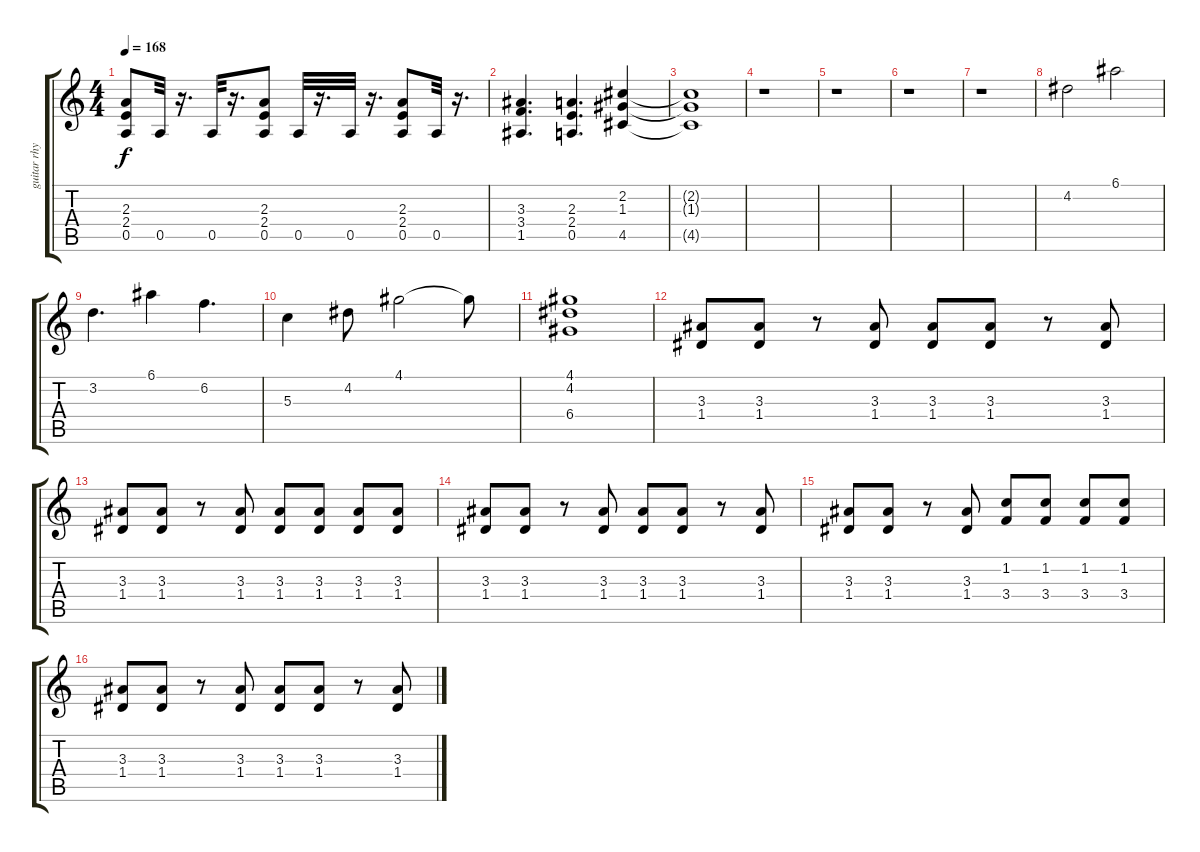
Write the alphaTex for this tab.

\track ("guitar rhythm" "guitar rhy") {instrument distortionguitar}
\staff {score tabs}
\tuning (E4 B3 G3 D3 A2 E2) {hide}
\ts (4 4)
\tempo 168
\clef g2
\ks c
(2.3 2.4 0.5).8{dy f} 0.5.32 r.16{d} 0.5.32 r.16{d} (2.3 2.4 0.5).8 0.5.32 r.16{d} 0.5.32 r.16{d} (2.3 2.4 0.5).8 0.5.32 r.16{d} |
(3.3 3.4 1.5).4{d} (2.3 2.4 0.5).4{d} (2.2 1.3 4.5).4 |
(2.2{t} 1.3{t} 4.5{t}).1 |
r.1 |
r.1 |
r.1 |
r.1 |
4.2.2 6.1.2 |
3.2.4{d} 6.1.4 6.2.4{d} |
5.3.4 4.2.8 4.1.2 4.1{t}.8 |
(4.1 4.2 6.4).1 |
(3.3 1.4).8 (3.3 1.4).8 r.8 (3.3 1.4).8 (3.3 1.4).8 (3.3 1.4).8 r.8 (3.3 1.4).8 |
(3.3 1.4).8 (3.3 1.4).8 r.8 (3.3 1.4).8 (3.3 1.4).8 (3.3 1.4).8 (3.3 1.4).8 (3.3 1.4).8 |
(3.3 1.4).8 (3.3 1.4).8 r.8 (3.3 1.4).8 (3.3 1.4).8 (3.3 1.4).8 r.8 (3.3 1.4).8 |
(3.3 1.4).8 (3.3 1.4).8 r.8 (3.3 1.4).8 (1.2 3.4).8 (1.2 3.4).8 (1.2 3.4).8 (1.2 3.4).8 |
(3.3 1.4).8 (3.3 1.4).8 r.8 (3.3 1.4).8 (3.3 1.4).8 (3.3 1.4).8 r.8 (3.3 1.4).8
